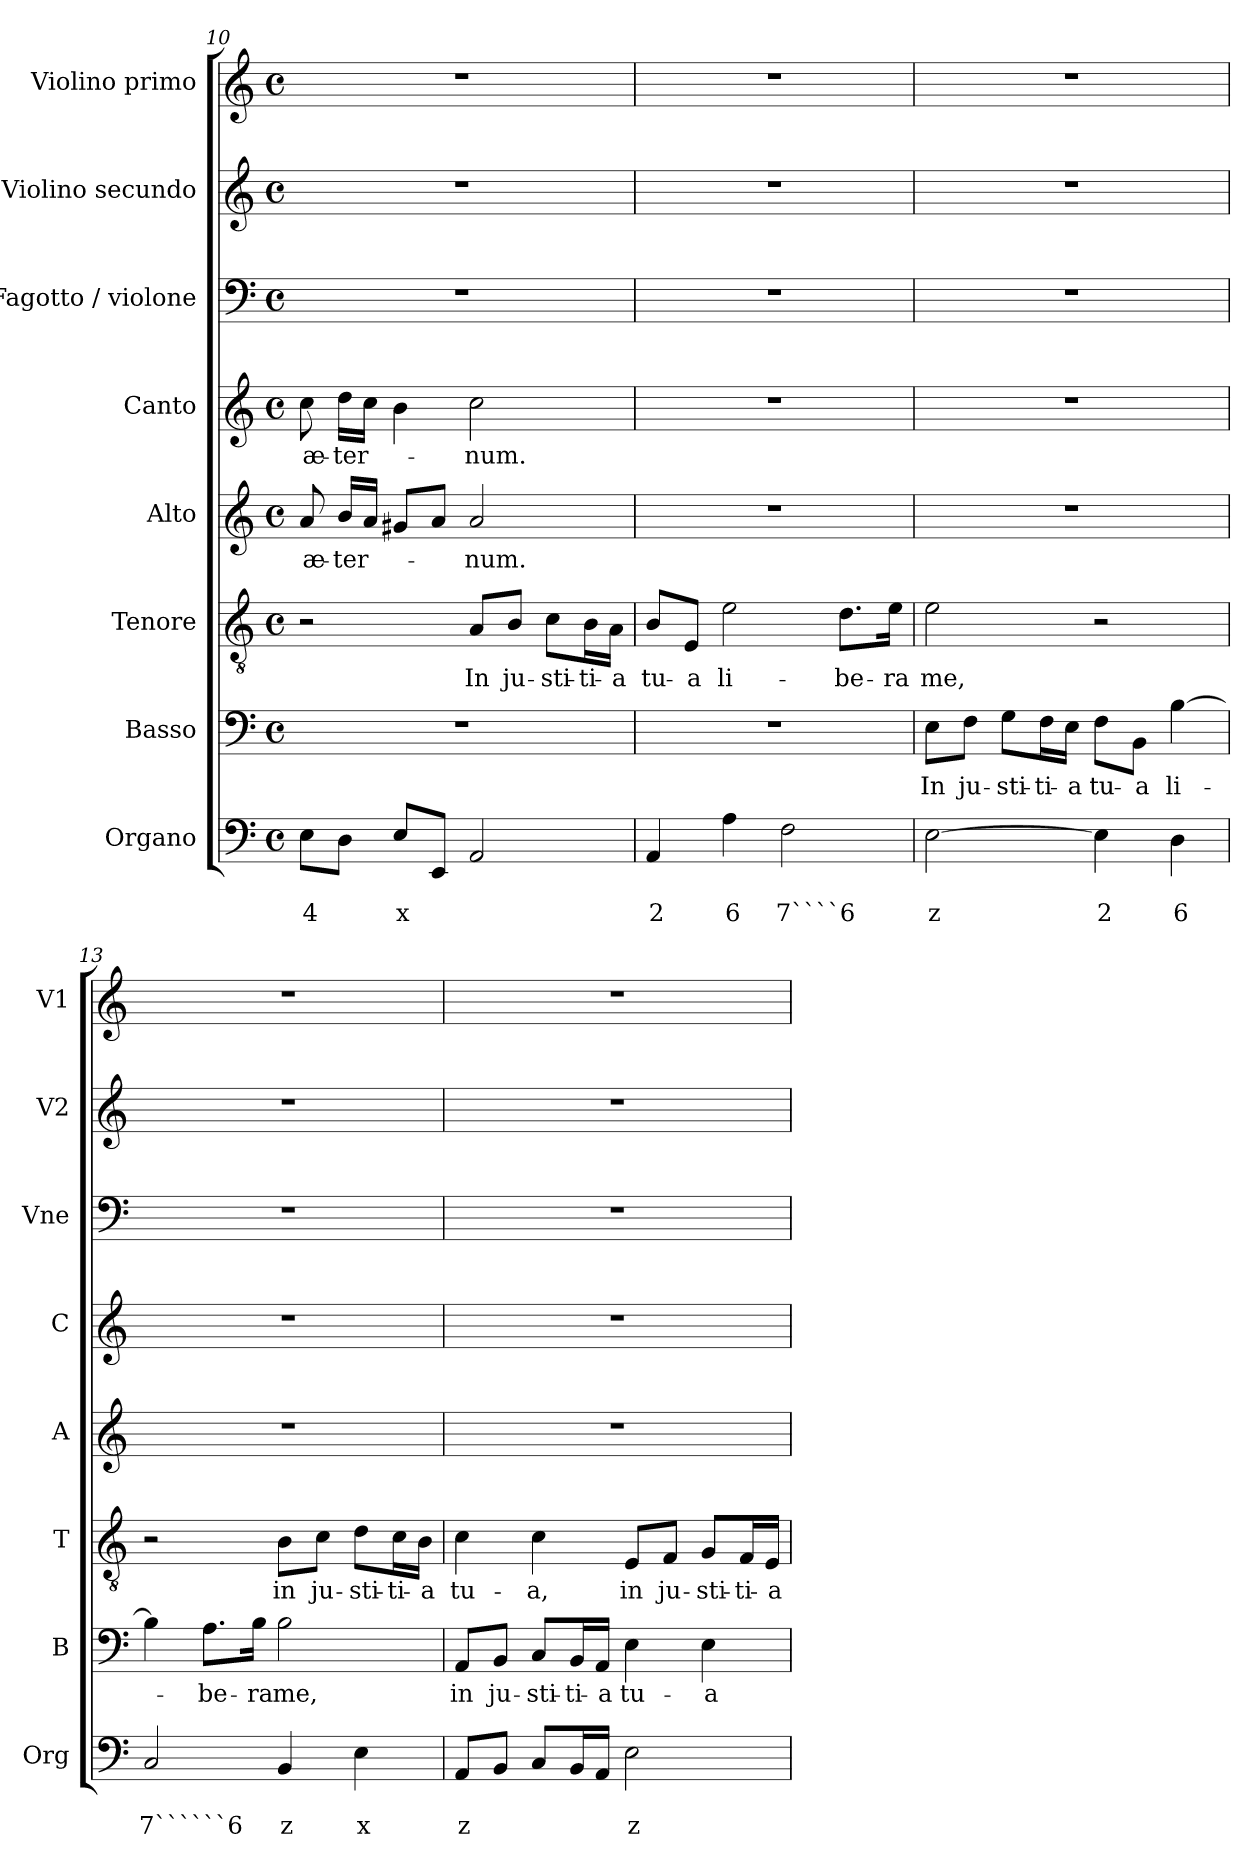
**kern	**text	**text	**kern	**text	**kern	**text	**kern	**text	**kern	**text	**kern	**kern	**kern
*part8	*part8	*part8	*part7	*part7	*part6	*part6	*part5	*part5	*part4	*part4	*part3	*part2	*part1
*staff8	*staff8	*staff8	*staff7	*staff7	*staff6	*staff6	*staff5	*staff5	*staff4	*staff4	*staff3	*staff2	*staff1
*I"Organo	*	*	*I"Basso	*	*I"Tenore	*	*I"Alto	*	*I"Canto	*	*I"Fagotto / violone	*I"Violino secundo	*I"Violino primo
*I'Org	*	*	*I'B	*	*I'T	*	*I'A	*	*I'C	*	*I'Vne	*I'V2	*I'V1
!!LO:LB:g=z
*clefF4	*	*	*clefF4	*	*clefGv2	*	*clefG2	*	*clefG2	*	*clefF4	*clefG2	*clefG2
*k[]	*	*	*k[]	*	*k[]	*	*k[]	*	*k[]	*	*k[]	*k[]	*k[]
*C:	*	*	*C:	*	*C:	*	*C:	*	*C:	*	*C:	*C:	*C:
*M4/4	*	*	*M4/4	*	*M4/4	*	*M4/4	*	*M4/4	*	*M4/4	*M4/4	*M4/4
*met(c)	*	*	*met(c)	*	*met(c)	*	*met(c)	*	*met(c)	*	*met(c)	*met(c)	*met(c)
=10	=10	=10	=10	=10	=10	=10	=10	=10	=10	=10	=10	=10	=10
!	!	!LO:LY:b	!	!	!	!	!	!LO:LY:b	!	!LO:LY:b	!	!	!
8E\L	.	4	1r	.	2r	.	8a/	æ-	8cc\	æ-	1r	1r	1r
!	!	!	!	!	!	!	!	!LO:LY:b	!	!LO:LY:b	!	!	!
8D\J	.	.	.	.	.	.	16b/LL	-ter-	16dd\LL	-ter-	.	.	.
.	.	.	.	.	.	.	16a/JJ	.	16cc\JJ	.	.	.	.
!	!	!LO:LY:b	!	!	!	!	!	!	!	!	!	!	!
8E/L	.	x	.	.	.	.	8g#X/L	.	4b\	.	.	.	.
8EE/J	.	.	.	.	.	.	8a/J	.	.	.	.	.	.
!	!	!	!	!	!	!LO:LY:b	!	!LO:LY:b	!	!LO:LY:b	!	!	!
2AA/	.	.	.	.	8A/L	In	2a/	-num.	2cc\	-num.	.	.	.
!	!	!	!	!	!	!LO:LY:b	!	!	!	!	!	!	!
.	.	.	.	.	8B/J	ju-	.	.	.	.	.	.	.
!	!	!	!	!	!	!LO:LY:b	!	!	!	!	!	!	!
.	.	.	.	.	8c\L	-sti-	.	.	.	.	.	.	.
!	!	!	!	!	!	!LO:LY:b	!	!	!	!	!	!	!
.	.	.	.	.	16B\L	-ti-	.	.	.	.	.	.	.
!	!	!	!	!	!	!LO:LY:b	!	!	!	!	!	!	!
.	.	.	.	.	16A\JJ	-a	.	.	.	.	.	.	.
=11	=11	=11	=11	=11	=11	=11	=11	=11	=11	=11	=11	=11	=11
!	!	!LO:LY:b	!	!	!	!LO:LY:b	!	!	!	!	!	!	!
4AA/	.	2	1r	.	8B/L	tu-	1r	.	1r	.	1r	1r	1r
!	!	!	!	!	!	!LO:LY:b	!	!	!	!	!	!	!
.	.	.	.	.	8E/J	-a	.	.	.	.	.	.	.
!	!	!LO:LY:b	!	!	!	!LO:LY:b	!	!	!	!	!	!	!
4A\	.	6	.	.	2e\	li-	.	.	.	.	.	.	.
!	!	!LO:LY:b	!	!	!	!	!	!	!	!	!	!	!
2F\	.	7````6	.	.	.	.	.	.	.	.	.	.	.
!	!	!	!	!	!	!LO:LY:b	!	!	!	!	!	!	!
.	.	.	.	.	8.d\L	-be-	.	.	.	.	.	.	.
!	!	!	!	!	!	!LO:LY:b	!	!	!	!	!	!	!
.	.	.	.	.	16e\Jk	-ra	.	.	.	.	.	.	.
=12	=12	=12	=12	=12	=12	=12	=12	=12	=12	=12	=12	=12	=12
!	!	!LO:LY:b	!	!LO:LY:b	!	!LO:LY:b	!	!	!	!	!	!	!
[2E\	.	z	8E\L	In	2e\	me,	1r	.	1r	.	1r	1r	1r
!	!	!	!	!LO:LY:b	!	!	!	!	!	!	!	!	!
.	.	.	8F\J	ju-	.	.	.	.	.	.	.	.	.
!	!	!	!	!LO:LY:b	!	!	!	!	!	!	!	!	!
.	.	.	8G\L	-sti-	.	.	.	.	.	.	.	.	.
!	!	!	!	!LO:LY:b	!	!	!	!	!	!	!	!	!
.	.	.	16F\L	-ti-	.	.	.	.	.	.	.	.	.
!	!	!	!	!LO:LY:b	!	!	!	!	!	!	!	!	!
.	.	.	16E\JJ	-a	.	.	.	.	.	.	.	.	.
!	!	!LO:LY:b	!	!LO:LY:b	!	!	!	!	!	!	!	!	!
4E\]	.	2	8F\L	tu-	2r	.	.	.	.	.	.	.	.
!	!	!	!	!LO:LY:b	!	!	!	!	!	!	!	!	!
.	.	.	8BB\J	-a	.	.	.	.	.	.	.	.	.
!	!	!LO:LY:b	!	!LO:LY:b	!	!	!	!	!	!	!	!	!
4D\	.	6	[4B\	li-	.	.	.	.	.	.	.	.	.
=13	=13	=13	=13	=13	=13	=13	=13	=13	=13	=13	=13	=13	=13
!	!	!LO:LY:b	!	!	!	!	!	!	!	!	!	!	!
2C/	.	7``````6	4B\]	.	2r	.	1r	.	1r	.	1r	1r	1r
!	!	!	!	!LO:LY:b	!	!	!	!	!	!	!	!	!
.	.	.	8.A\L	-be-	.	.	.	.	.	.	.	.	.
!	!	!	!	!LO:LY:b	!	!	!	!	!	!	!	!	!
.	.	.	16B\Jk	-ra	.	.	.	.	.	.	.	.	.
!	!	!LO:LY:b	!	!LO:LY:b	!	!LO:LY:b	!	!	!	!	!	!	!
4BB/	.	z	2B\	me,	8B\L	in	.	.	.	.	.	.	.
!	!	!	!	!	!	!LO:LY:b	!	!	!	!	!	!	!
.	.	.	.	.	8c\J	ju-	.	.	.	.	.	.	.
!	!	!LO:LY:b	!	!	!	!LO:LY:b	!	!	!	!	!	!	!
4E\	.	x	.	.	8d\L	-sti-	.	.	.	.	.	.	.
!	!	!	!	!	!	!LO:LY:b	!	!	!	!	!	!	!
.	.	.	.	.	16c\L	-ti-	.	.	.	.	.	.	.
!	!	!	!	!	!	!LO:LY:b	!	!	!	!	!	!	!
.	.	.	.	.	16B\JJ	-a	.	.	.	.	.	.	.
!!LO:PB:g=z
=14	=14	=14	=14	=14	=14	=14	=14	=14	=14	=14	=14	=14	=14
!	!	!LO:LY:b	!	!LO:LY:b	!	!LO:LY:b	!	!	!	!	!	!	!
8AA/L	.	z	8AA/L	in	4c\	tu-	1r	.	1r	.	1r	1r	1r
!	!	!	!	!LO:LY:b	!	!	!	!	!	!	!	!	!
8BB/J	.	.	8BB/J	ju-	.	.	.	.	.	.	.	.	.
!	!	!	!	!LO:LY:b	!	!LO:LY:b	!	!	!	!	!	!	!
8C/L	.	.	8C/L	-sti-	4c\	-a,	.	.	.	.	.	.	.
!	!	!	!	!LO:LY:b	!	!	!	!	!	!	!	!	!
16BB/L	.	.	16BB/L	-ti-	.	.	.	.	.	.	.	.	.
!	!	!	!	!LO:LY:b	!	!	!	!	!	!	!	!	!
16AA/JJ	.	.	16AA/JJ	-a	.	.	.	.	.	.	.	.	.
!	!	!LO:LY:b	!	!LO:LY:b	!	!LO:LY:b	!	!	!	!	!	!	!
2E\	.	z	4E\	tu-	8E/L	in	.	.	.	.	.	.	.
!	!	!	!	!	!	!LO:LY:b	!	!	!	!	!	!	!
.	.	.	.	.	8F/J	ju-	.	.	.	.	.	.	.
!	!	!	!	!LO:LY:b	!	!LO:LY:b	!	!	!	!	!	!	!
.	.	.	4E\	-a	8G/L	-sti-	.	.	.	.	.	.	.
!	!	!	!	!	!	!LO:LY:b	!	!	!	!	!	!	!
.	.	.	.	.	16F/L	-ti-	.	.	.	.	.	.	.
!	!	!	!	!	!	!LO:LY:b	!	!	!	!	!	!	!
.	.	.	.	.	16E/JJ	-a	.	.	.	.	.	.	.
=	=	=	=	=	=	=	=	=	=	=	=	=	=
*-	*-	*-	*-	*-	*-	*-	*-	*-	*-	*-	*-	*-	*-
